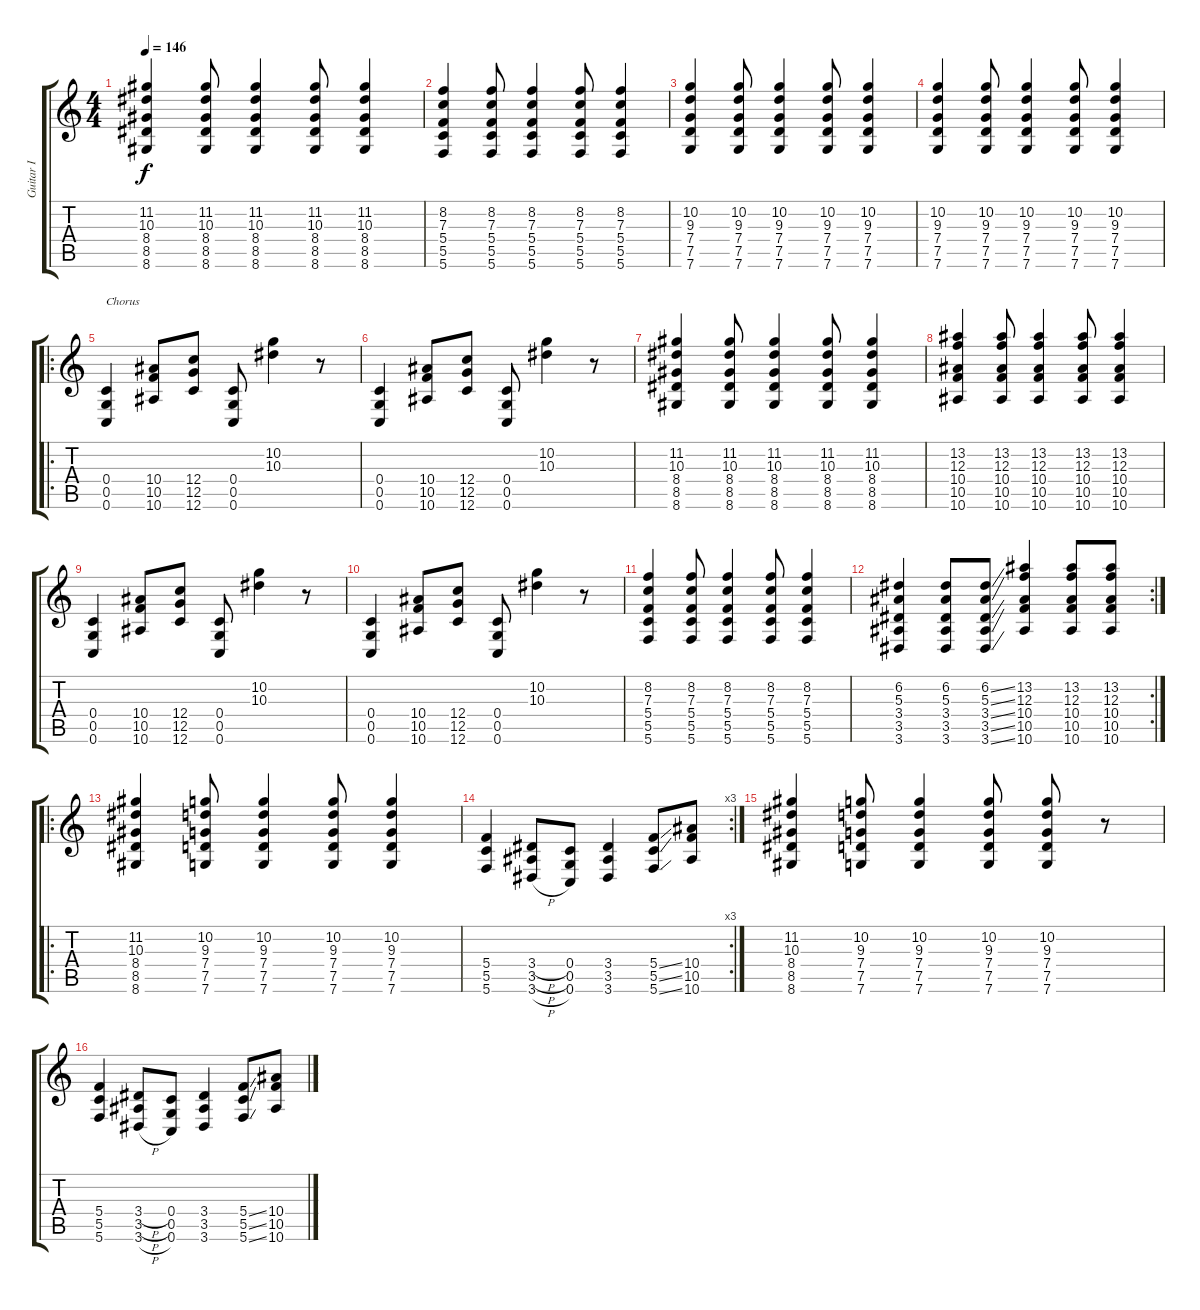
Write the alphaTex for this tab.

\track ("Guitar I" "Guitar I") {instrument overdrivenguitar}
\staff {score tabs}
\tuning (D4 A3 F3 C3 G2 C2) {hide}
\ts (4 4)
\tempo 146
\clef g2
\ks c
(11.2 10.3 8.4 8.5 8.6).4{dy f} (11.2 10.3 8.4 8.5 8.6).8 (11.2 10.3 8.4 8.5 8.6).4 (11.2 10.3 8.4 8.5 8.6).8 (11.2 10.3 8.4 8.5 8.6).4 |
(8.2 7.3 5.4 5.5 5.6).4 (8.2 7.3 5.4 5.5 5.6).8 (8.2 7.3 5.4 5.5 5.6).4 (8.2 7.3 5.4 5.5 5.6).8 (8.2 7.3 5.4 5.5 5.6).4 |
(10.2 9.3 7.4 7.5 7.6).4 (10.2 9.3 7.4 7.5 7.6).8 (10.2 9.3 7.4 7.5 7.6).4 (10.2 9.3 7.4 7.5 7.6).8 (10.2 9.3 7.4 7.5 7.6).4 |
(10.2 9.3 7.4 7.5 7.6).4 (10.2 9.3 7.4 7.5 7.6).8 (10.2 9.3 7.4 7.5 7.6).4 (10.2 9.3 7.4 7.5 7.6).8 (10.2 9.3 7.4 7.5 7.6).4 |
\ro
(0.4 0.5 0.6).4{txt "Chorus"} (10.4 10.5 10.6).8 (12.4 12.5 12.6).8 (0.4 0.5 0.6).8 (10.2 10.3).4 r.8 |
(0.4 0.5 0.6).4 (10.4 10.5 10.6).8 (12.4 12.5 12.6).8 (0.4 0.5 0.6).8 (10.2 10.3).4 r.8 |
(11.2 10.3 8.4 8.5 8.6).4 (11.2 10.3 8.4 8.5 8.6).8 (11.2 10.3 8.4 8.5 8.6).4 (11.2 10.3 8.4 8.5 8.6).8 (11.2 10.3 8.4 8.5 8.6).4 |
(13.2 12.3 10.4 10.5 10.6).4 (13.2 12.3 10.4 10.5 10.6).8 (13.2 12.3 10.4 10.5 10.6).4 (13.2 12.3 10.4 10.5 10.6).8 (13.2 12.3 10.4 10.5 10.6).4 |
(0.4 0.5 0.6).4 (10.4 10.5 10.6).8 (12.4 12.5 12.6).8 (0.4 0.5 0.6).8 (10.2 10.3).4 r.8 |
(0.4 0.5 0.6).4 (10.4 10.5 10.6).8 (12.4 12.5 12.6).8 (0.4 0.5 0.6).8 (10.2 10.3).4 r.8 |
(8.2 7.3 5.4 5.5 5.6).4 (8.2 7.3 5.4 5.5 5.6).8 (8.2 7.3 5.4 5.5 5.6).4 (8.2 7.3 5.4 5.5 5.6).8 (8.2 7.3 5.4 5.5 5.6).4 |
\rc 2
(6.2 5.3 3.4 3.5 3.6).4 (6.2 5.3 3.4 3.5 3.6).8 (6.2{ss} 5.3{ss} 3.4{ss} 3.5{ss} 3.6{ss}).8 (13.2 12.3 10.4 10.5 10.6).4 (13.2 12.3 10.4 10.5 10.6).8 (13.2 12.3 10.4 10.5 10.6).8 |
\ro
(11.2 10.3 8.4 8.5 8.6).4 (10.2 9.3 7.4 7.5 7.6).8 (10.2 9.3 7.4 7.5 7.6).4 (10.2 9.3 7.4 7.5 7.6).8 (10.2 9.3 7.4 7.5 7.6).4 |
\rc 3
(5.4 5.5 5.6).4 (3.4{h} 3.5{h} 3.6{h}).8 (0.4 0.5 0.6).8 (3.4 3.5 3.6).4 (5.4{ss} 5.5{ss} 5.6{ss}).8 (10.4 10.5 10.6).8 |
(11.2 10.3 8.4 8.5 8.6).4 (10.2 9.3 7.4 7.5 7.6).8 (10.2 9.3 7.4 7.5 7.6).4 (10.2 9.3 7.4 7.5 7.6).8 (10.2 9.3 7.4 7.5 7.6).8 r.8 |
(5.4 5.5 5.6).4 (3.4{h} 3.5{h} 3.6{h}).8 (0.4 0.5 0.6).8 (3.4 3.5 3.6).4 (5.4{ss} 5.5{ss} 5.6{ss}).8 (10.4 10.5 10.6).8
